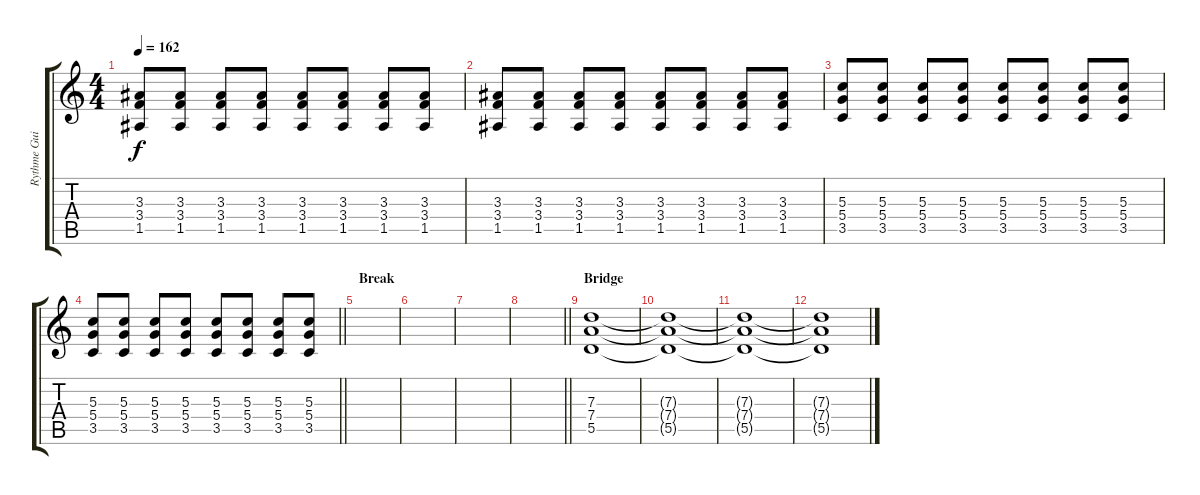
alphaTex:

\track ("Rythme Guitar" "Rythme Gui") {instrument distortionguitar}
\staff {score tabs}
\tuning (E4 B3 G3 D3 A2 D2) {hide}
\ts (4 4)
\tempo 162
\clef g2
\ks c
(3.3 3.4 1.5).8{dy f} (3.3 3.4 1.5).8 (3.3 3.4 1.5).8 (3.3 3.4 1.5).8 (3.3 3.4 1.5).8 (3.3 3.4 1.5).8 (3.3 3.4 1.5).8 (3.3 3.4 1.5).8 |
(3.3 3.4 1.5).8 (3.3 3.4 1.5).8 (3.3 3.4 1.5).8 (3.3 3.4 1.5).8 (3.3 3.4 1.5).8 (3.3 3.4 1.5).8 (3.3 3.4 1.5).8 (3.3 3.4 1.5).8 |
(5.3 5.4 3.5).8 (5.3 5.4 3.5).8 (5.3 5.4 3.5).8 (5.3 5.4 3.5).8 (5.3 5.4 3.5).8 (5.3 5.4 3.5).8 (5.3 5.4 3.5).8 (5.3 5.4 3.5).8 |
\barLineRight lightlight
(5.3 5.4 3.5).8 (5.3 5.4 3.5).8 (5.3 5.4 3.5).8 (5.3 5.4 3.5).8 (5.3 5.4 3.5).8 (5.3 5.4 3.5).8 (5.3 5.4 3.5).8 (5.3 5.4 3.5).8 |
\section ("" "Break")
|
|
|
\barLineRight lightlight
|
\section ("" "Bridge")
(7.3 7.4 5.5).1 |
(7.3{t} 7.4{t} 5.5{t}).1{volume 8} |
(7.3{t} 7.4{t} 5.5{t}).1{volume 6} |
(7.3{t} 7.4{t} 5.5{t}).1{volume 4}
